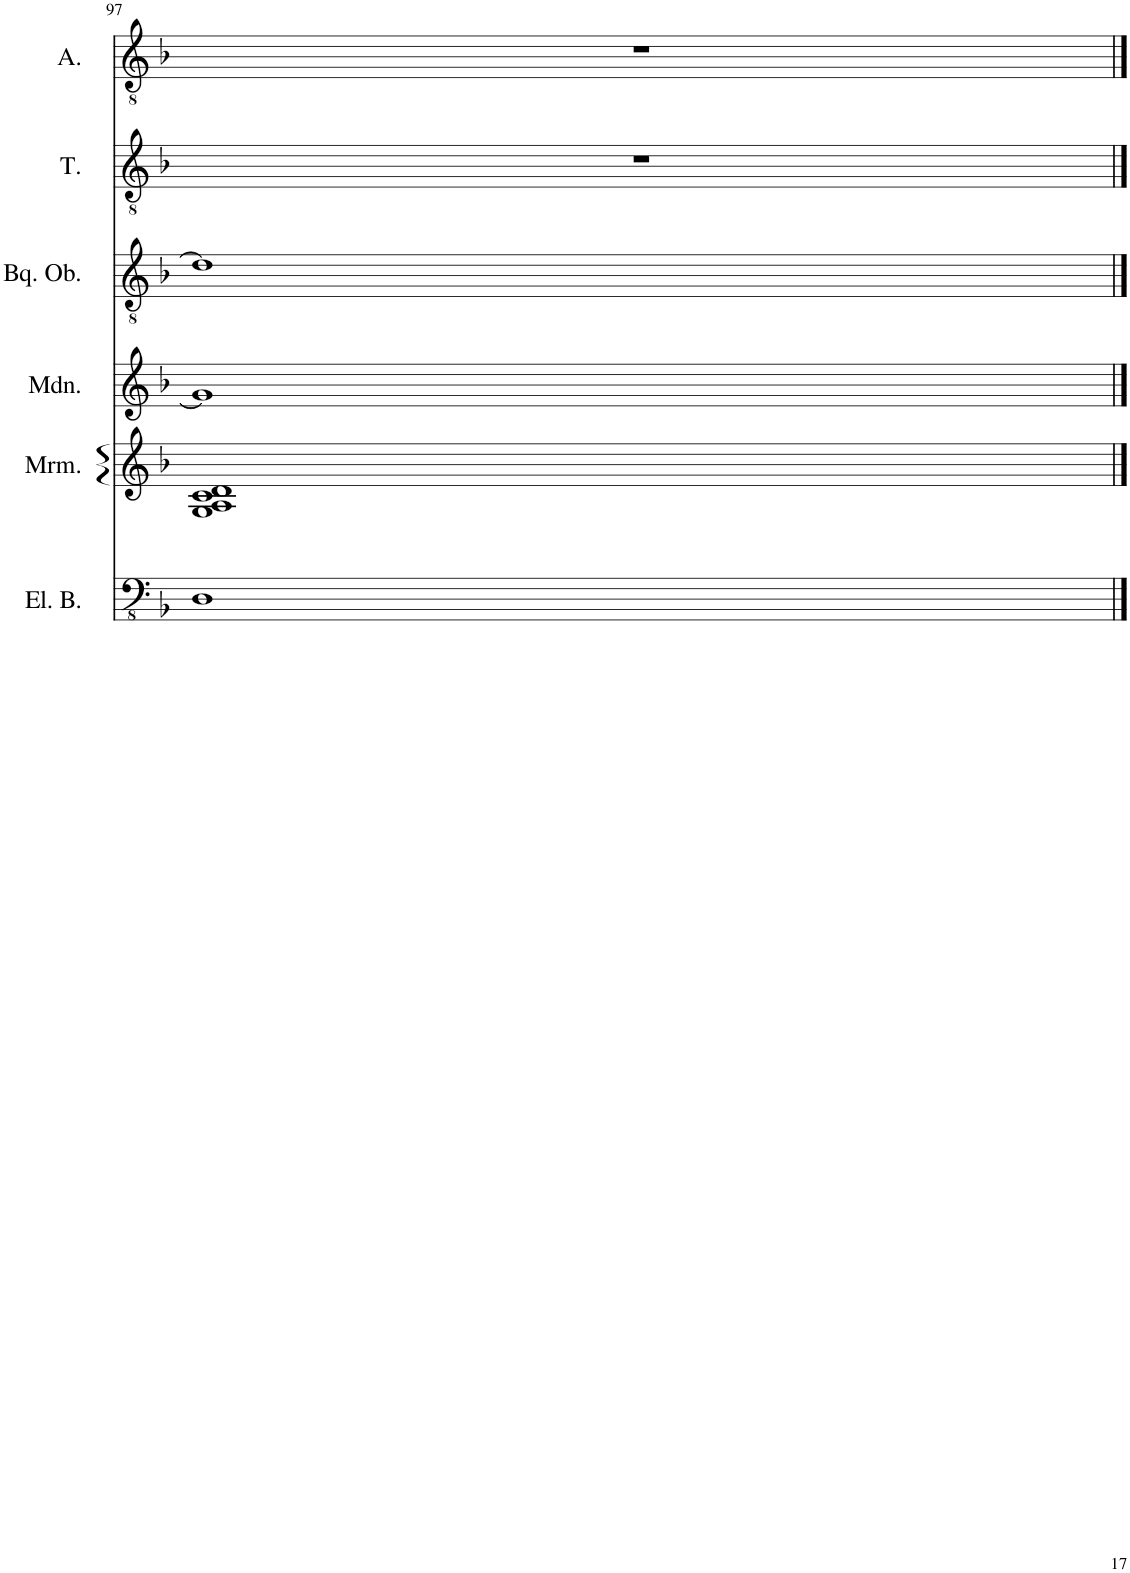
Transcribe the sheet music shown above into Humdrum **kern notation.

**kern	**kern	**kern	**kern	**kern	**kern
*part6	*part5	*part4	*part3	*part2	*part1
*staff6	*staff5	*staff4	*staff3	*staff2	*staff1
*I"Electric Bass	*I"Marimba	*I"Mandolin	*I"Baroque Oboe	*I"Tenor	*I"Alto
*I'El. B.	*I'Mrm.	*I'Mdn.	*I'Bq. Ob.	*I'T.	*I'A.
!!LO:PB:g=z
*clefFv4	*clefG2	*clefG2	*clefGv2	*clefGv2	*clefGv2
*	*	*	*Trd4c7	*	*
*k[b-]	*k[b-]	*k[b-]	*k[b-]	*k[b-]	*k[b-]
*M4/4	*M4/4	*M4/4	*M4/4	*M4/4	*M4/4
=97	=97	=97	=97	=97	=97
1DD	1G 1A 1c 1d	1g]	1d]	1r	1r
==	==	==	==	==	==
*-	*-	*-	*-	*-	*-
